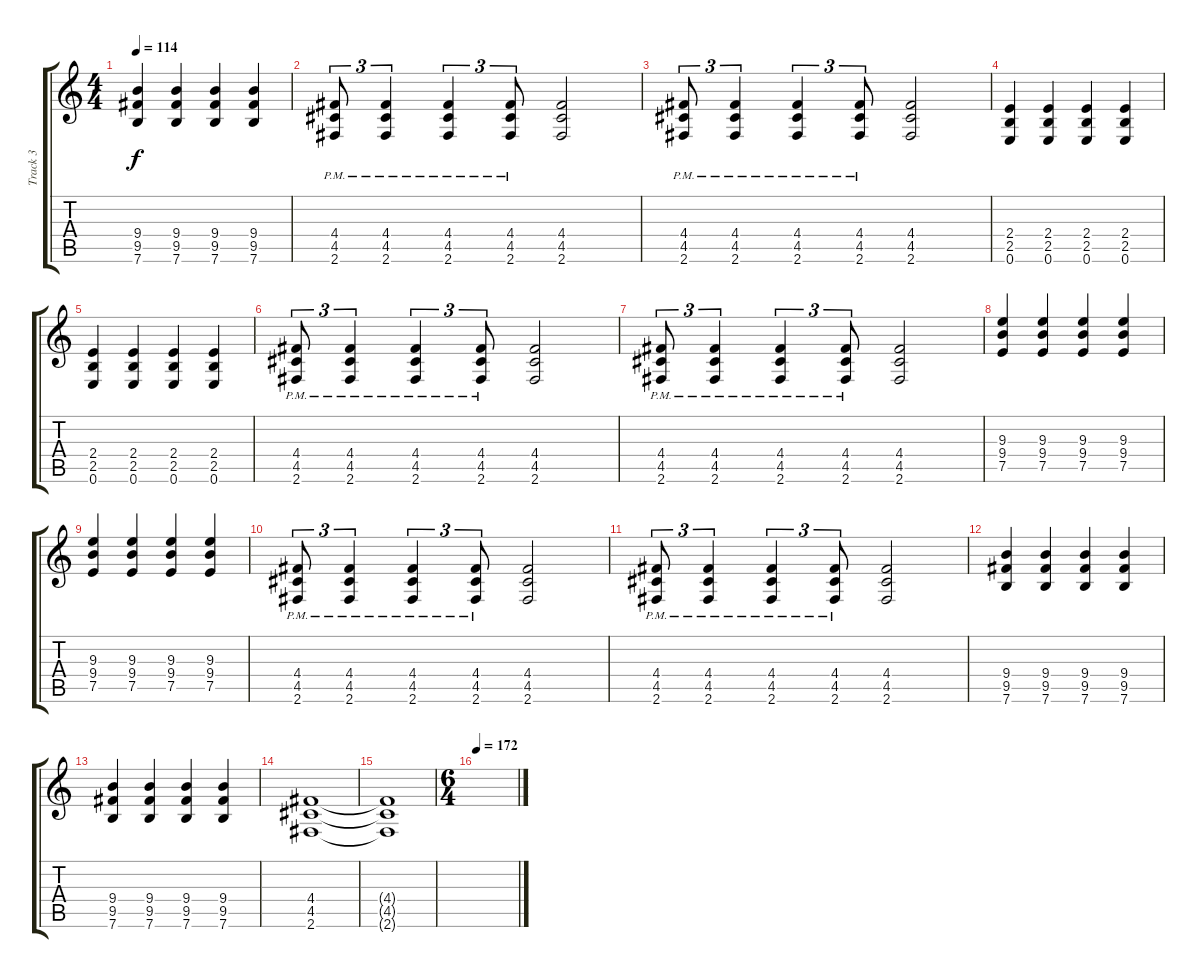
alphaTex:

\track ("Track 3" "Track 3") {instrument distortionguitar}
\staff {score tabs}
\tuning (E4 B3 G3 D3 A2 E2) {hide}
\ts (4 4)
\tempo 114
\clef g2
\ks c
(9.4 9.5 7.6).4{dy f} (9.4 9.5 7.6).4 (9.4 9.5 7.6).4 (9.4 9.5 7.6).4 |
(4.4{pm} 4.5{pm} 2.6{pm}).8{tu (3 2)} (4.4{pm} 4.5{pm} 2.6{pm}).4{tu (3 2)} (4.4{pm} 4.5{pm} 2.6{pm}).4{tu (3 2)} (4.4{pm} 4.5{pm} 2.6{pm}).8{tu (3 2)} (4.4 4.5 2.6).2 |
(4.4{pm} 4.5{pm} 2.6{pm}).8{tu (3 2)} (4.4{pm} 4.5{pm} 2.6{pm}).4{tu (3 2)} (4.4{pm} 4.5{pm} 2.6{pm}).4{tu (3 2)} (4.4{pm} 4.5{pm} 2.6{pm}).8{tu (3 2)} (4.4 4.5 2.6).2 |
(2.4 2.5 0.6).4 (2.4 2.5 0.6).4 (2.4 2.5 0.6).4 (2.4 2.5 0.6).4 |
(2.4 2.5 0.6).4 (2.4 2.5 0.6).4 (2.4 2.5 0.6).4 (2.4 2.5 0.6).4 |
(4.4{pm} 4.5{pm} 2.6{pm}).8{tu (3 2)} (4.4{pm} 4.5{pm} 2.6{pm}).4{tu (3 2)} (4.4{pm} 4.5{pm} 2.6{pm}).4{tu (3 2)} (4.4{pm} 4.5{pm} 2.6{pm}).8{tu (3 2)} (4.4 4.5 2.6).2 |
(4.4{pm} 4.5{pm} 2.6{pm}).8{tu (3 2)} (4.4{pm} 4.5{pm} 2.6{pm}).4{tu (3 2)} (4.4{pm} 4.5{pm} 2.6{pm}).4{tu (3 2)} (4.4{pm} 4.5{pm} 2.6{pm}).8{tu (3 2)} (4.4 4.5 2.6).2 |
(9.3 9.4 7.5).4 (9.3 9.4 7.5).4 (9.3 9.4 7.5).4 (9.3 9.4 7.5).4 |
(9.3 9.4 7.5).4 (9.3 9.4 7.5).4 (9.3 9.4 7.5).4 (9.3 9.4 7.5).4 |
(4.4{pm} 4.5{pm} 2.6{pm}).8{tu (3 2)} (4.4{pm} 4.5{pm} 2.6{pm}).4{tu (3 2)} (4.4{pm} 4.5{pm} 2.6{pm}).4{tu (3 2)} (4.4{pm} 4.5{pm} 2.6{pm}).8{tu (3 2)} (4.4 4.5 2.6).2 |
(4.4{pm} 4.5{pm} 2.6{pm}).8{tu (3 2)} (4.4{pm} 4.5{pm} 2.6{pm}).4{tu (3 2)} (4.4{pm} 4.5{pm} 2.6{pm}).4{tu (3 2)} (4.4{pm} 4.5{pm} 2.6{pm}).8{tu (3 2)} (4.4 4.5 2.6).2 |
(9.4 9.5 7.6).4 (9.4 9.5 7.6).4 (9.4 9.5 7.6).4 (9.4 9.5 7.6).4 |
(9.4 9.5 7.6).4 (9.4 9.5 7.6).4 (9.4 9.5 7.6).4 (9.4 9.5 7.6).4 |
(4.4 4.5 2.6).1 |
(4.4{t} 4.5{t} 2.6{t}).1 |
\ts (6 4)
\tempo 172
